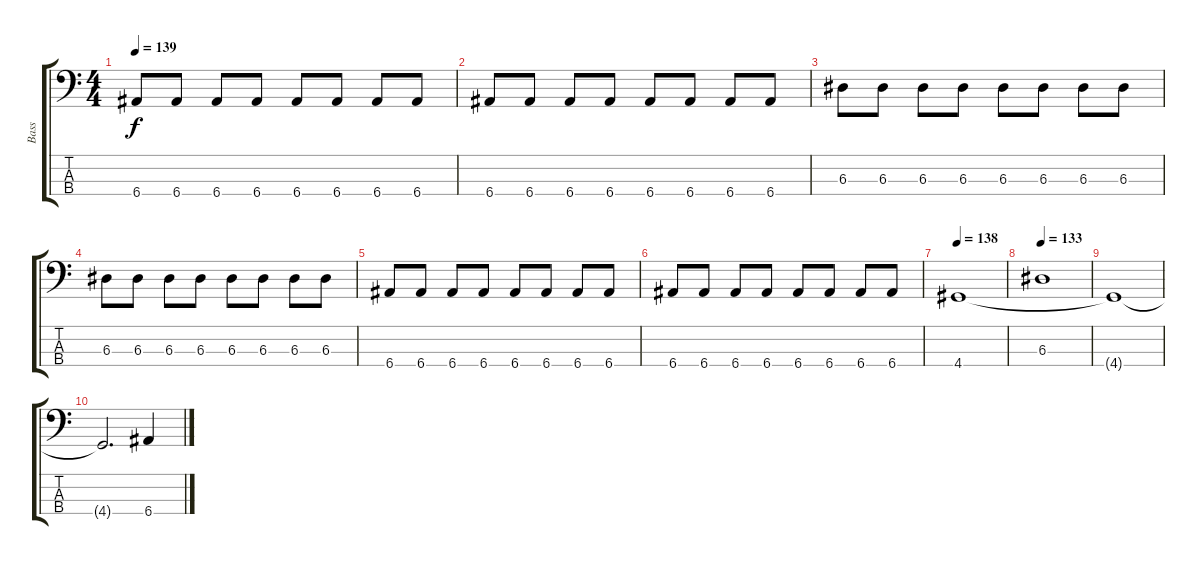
\track ("Bass" "Bass") {solo instrument electricbassfinger}
\staff {score tabs}
\tuning (G2 D2 A1 E1) {hide}
\ts (4 4)
\tempo 139
\clef f4
\ks c
6.4.8{dy f} 6.4.8 6.4.8 6.4.8 6.4.8 6.4.8 6.4.8 6.4.8 |
6.4.8 6.4.8 6.4.8 6.4.8 6.4.8 6.4.8 6.4.8 6.4.8 |
6.3.8 6.3.8 6.3.8 6.3.8 6.3.8 6.3.8 6.3.8 6.3.8 |
6.3.8 6.3.8 6.3.8 6.3.8 6.3.8 6.3.8 6.3.8 6.3.8 |
6.4.8 6.4.8 6.4.8 6.4.8 6.4.8 6.4.8 6.4.8 6.4.8 |
6.4.8 6.4.8 6.4.8 6.4.8 6.4.8 6.4.8 6.4.8 6.4.8 |
\tempo 138
4.4.1 |
\tempo 133
6.3.1 |
4.4{t}.1 |
4.4{t}.2{d} 6.4.4
